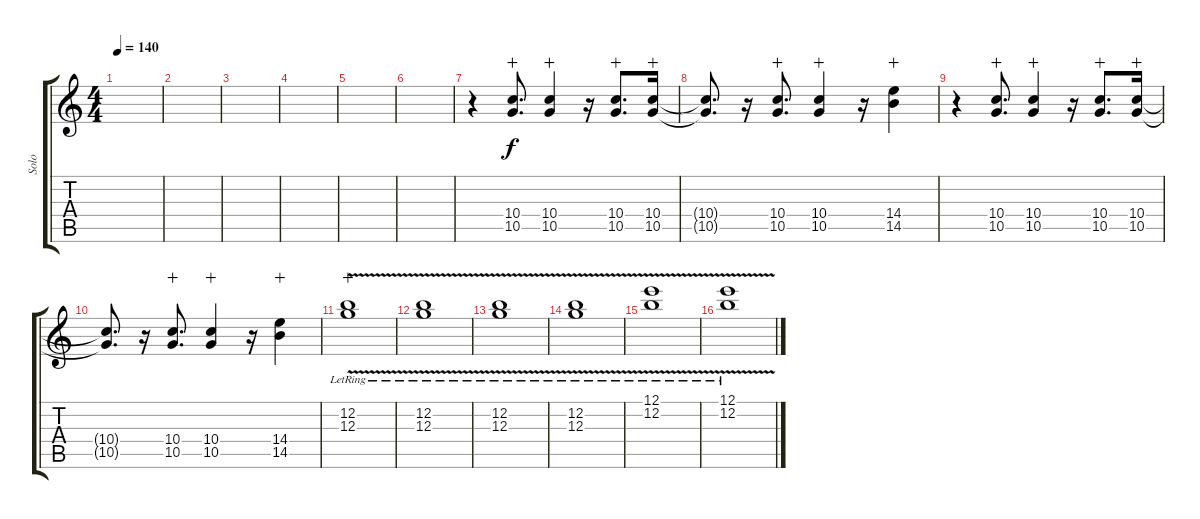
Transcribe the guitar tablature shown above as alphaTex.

\track ("Solo" "Solo") {instrument overdrivenguitar}
\staff {score tabs}
\tuning (E4 B3 G3 D3 A2 E2) {hide}
\ts (4 4)
\tempo 140
\clef g2
\ks c
|
|
|
|
|
|
r.4 (10.4 10.5).8{d wahc} (10.4 10.5).4{wahc} r.16 (10.4 10.5).8{d wahc} (10.4 10.5).16{wahc} |
(10.4{t} 10.5{t}).8{d} r.16 (10.4 10.5).8{d wahc} (10.4 10.5).4{wahc} r.16 (14.4 14.5).4{wahc} |
r.4 (10.4 10.5).8{d wahc} (10.4 10.5).4{wahc} r.16 (10.4 10.5).8{d wahc} (10.4 10.5).16{wahc} |
(10.4{t} 10.5{t}).8{d} r.16 (10.4 10.5).8{d wahc} (10.4 10.5).4{wahc} r.16 (14.4 14.5).4{wahc} |
(12.2 12.3{v lr}).1{wahc} |
(12.2{lr} 12.3{v lr}).1 |
(12.2{lr} 12.3{v lr}).1 |
(12.2{lr} 12.3{v lr}).1 |
(12.1{lr} 12.2{v lr}).1 |
(12.1{lr} 12.2{v lr}).1
